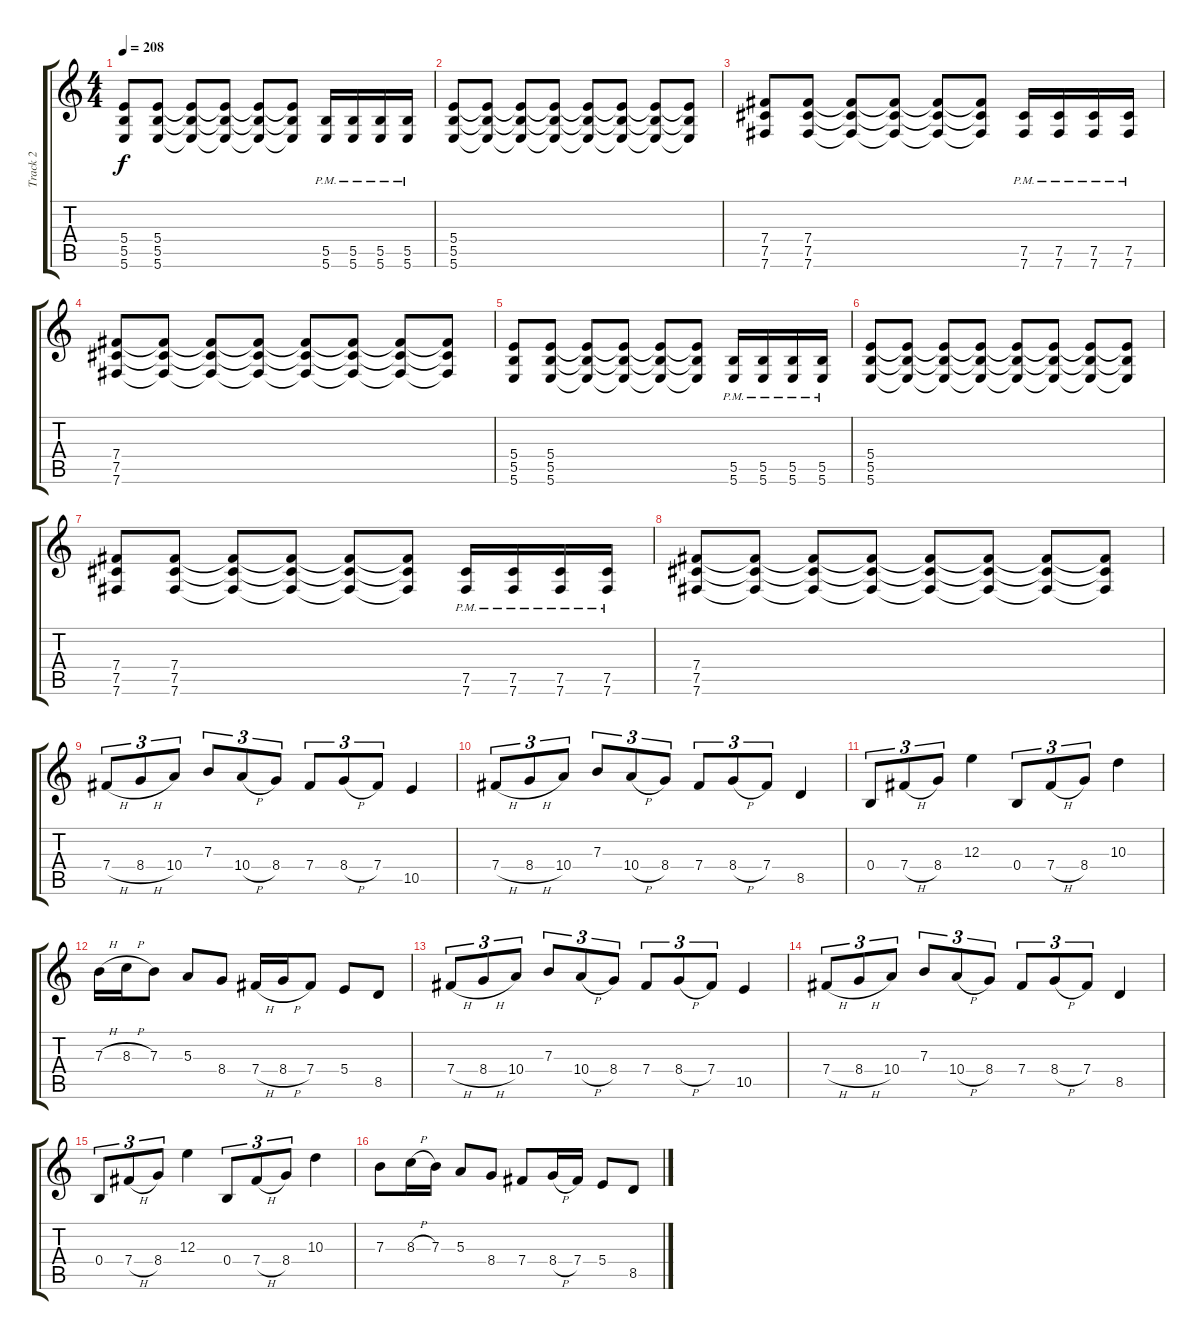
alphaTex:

\track ("Track 2" "Track 2") {instrument distortionguitar}
\staff {score tabs}
\tuning (Db4 Ab3 E3 B2 Gb2 B1) {hide}
\ts (4 4)
\tempo 208
\clef g2
\ks c
(5.4 5.5 5.6).8{dy f} (5.4 5.5 5.6).8 (5.4{t} 5.5{t} 5.6{t}).8 (5.4{t} 5.5{t} 5.6{t}).8 (5.4{t} 5.5{t} 5.6{t}).8 (5.4{t} 5.5{t} 5.6{t}).8 (5.5{pm} 5.6{pm}).16 (5.5{pm} 5.6{pm}).16 (5.5{pm} 5.6{pm}).16 (5.5{pm} 5.6{pm}).16 |
(5.4 5.5 5.6).8 (5.4{t} 5.5{t} 5.6{t}).8 (5.4{t} 5.5{t} 5.6{t}).8 (5.4{t} 5.5{t} 5.6{t}).8 (5.4{t} 5.5{t} 5.6{t}).8 (5.4{t} 5.5{t} 5.6{t}).8 (5.4{t} 5.5{t} 5.6{t}).8 (5.4{t} 5.5{t} 5.6{t}).8 |
(7.4 7.5 7.6).8 (7.4 7.5 7.6).8 (7.4{t} 7.5{t} 7.6{t}).8 (7.4{t} 7.5{t} 7.6{t}).8 (7.4{t} 7.5{t} 7.6{t}).8 (7.4{t} 7.5{t} 7.6{t}).8 (7.5{pm} 7.6{pm}).16 (7.5{pm} 7.6{pm}).16 (7.5{pm} 7.6{pm}).16 (7.5{pm} 7.6{pm}).16 |
(7.4 7.5 7.6).8 (7.4{t} 7.5{t} 7.6{t}).8 (7.4{t} 7.5{t} 7.6{t}).8 (7.4{t} 7.5{t} 7.6{t}).8 (7.4{t} 7.5{t} 7.6{t}).8 (7.4{t} 7.5{t} 7.6{t}).8 (7.4{t} 7.5{t} 7.6{t}).8 (7.4{t} 7.5{t} 7.6{t}).8 |
(5.4 5.5 5.6).8 (5.4 5.5 5.6).8 (5.4{t} 5.5{t} 5.6{t}).8 (5.4{t} 5.5{t} 5.6{t}).8 (5.4{t} 5.5{t} 5.6{t}).8 (5.4{t} 5.5{t} 5.6{t}).8 (5.5{pm} 5.6{pm}).16 (5.5{pm} 5.6{pm}).16 (5.5{pm} 5.6{pm}).16 (5.5{pm} 5.6{pm}).16 |
(5.4 5.5 5.6).8 (5.4{t} 5.5{t} 5.6{t}).8 (5.4{t} 5.5{t} 5.6{t}).8 (5.4{t} 5.5{t} 5.6{t}).8 (5.4{t} 5.5{t} 5.6{t}).8 (5.4{t} 5.5{t} 5.6{t}).8 (5.4{t} 5.5{t} 5.6{t}).8 (5.4{t} 5.5{t} 5.6{t}).8 |
(7.4 7.5 7.6).8 (7.4 7.5 7.6).8 (7.4{t} 7.5{t} 7.6{t}).8 (7.4{t} 7.5{t} 7.6{t}).8 (7.4{t} 7.5{t} 7.6{t}).8 (7.4{t} 7.5{t} 7.6{t}).8 (7.5{pm} 7.6{pm}).16 (7.5{pm} 7.6{pm}).16 (7.5{pm} 7.6{pm}).16 (7.5{pm} 7.6{pm}).16 |
(7.4 7.5 7.6).8 (7.4{t} 7.5{t} 7.6{t}).8 (7.4{t} 7.5{t} 7.6{t}).8 (7.4{t} 7.5{t} 7.6{t}).8 (7.4{t} 7.5{t} 7.6{t}).8 (7.4{t} 7.5{t} 7.6{t}).8 (7.4{t} 7.5{t} 7.6{t}).8 (7.4{t} 7.5{t} 7.6{t}).8 |
7.4{h}.8{tu (3 2)} 8.4{h}.8{tu (3 2)} 10.4.8{tu (3 2)} 7.3.8{tu (3 2)} 10.4{h}.8{tu (3 2)} 8.4.8{tu (3 2)} 7.4.8{tu (3 2)} 8.4{h}.8{tu (3 2)} 7.4.8{tu (3 2)} 10.5.4 |
7.4{h}.8{tu (3 2)} 8.4{h}.8{tu (3 2)} 10.4.8{tu (3 2)} 7.3.8{tu (3 2)} 10.4{h}.8{tu (3 2)} 8.4.8{tu (3 2)} 7.4.8{tu (3 2)} 8.4{h}.8{tu (3 2)} 7.4.8{tu (3 2)} 8.5.4 |
0.4.8{tu (3 2)} 7.4{h}.8{tu (3 2)} 8.4.8{tu (3 2)} 12.3.4 0.4.8{tu (3 2)} 7.4{h}.8{tu (3 2)} 8.4.8{tu (3 2)} 10.3.4 |
7.3{h}.16 8.3{h}.16 7.3.8 5.3.8 8.4.8 7.4{h}.16 8.4{h}.16 7.4.8 5.4.8 8.5.8 |
7.4{h}.8{tu (3 2)} 8.4{h}.8{tu (3 2)} 10.4.8{tu (3 2)} 7.3.8{tu (3 2)} 10.4{h}.8{tu (3 2)} 8.4.8{tu (3 2)} 7.4.8{tu (3 2)} 8.4{h}.8{tu (3 2)} 7.4.8{tu (3 2)} 10.5.4 |
7.4{h}.8{tu (3 2)} 8.4{h}.8{tu (3 2)} 10.4.8{tu (3 2)} 7.3.8{tu (3 2)} 10.4{h}.8{tu (3 2)} 8.4.8{tu (3 2)} 7.4.8{tu (3 2)} 8.4{h}.8{tu (3 2)} 7.4.8{tu (3 2)} 8.5.4 |
0.4.8{tu (3 2)} 7.4{h}.8{tu (3 2)} 8.4.8{tu (3 2)} 12.3.4 0.4.8{tu (3 2)} 7.4{h}.8{tu (3 2)} 8.4.8{tu (3 2)} 10.3.4 |
7.3.8 8.3{h}.16 7.3.16 5.3.8 8.4.8 7.4.8 8.4{h}.16 7.4.16 5.4.8 8.5.8
